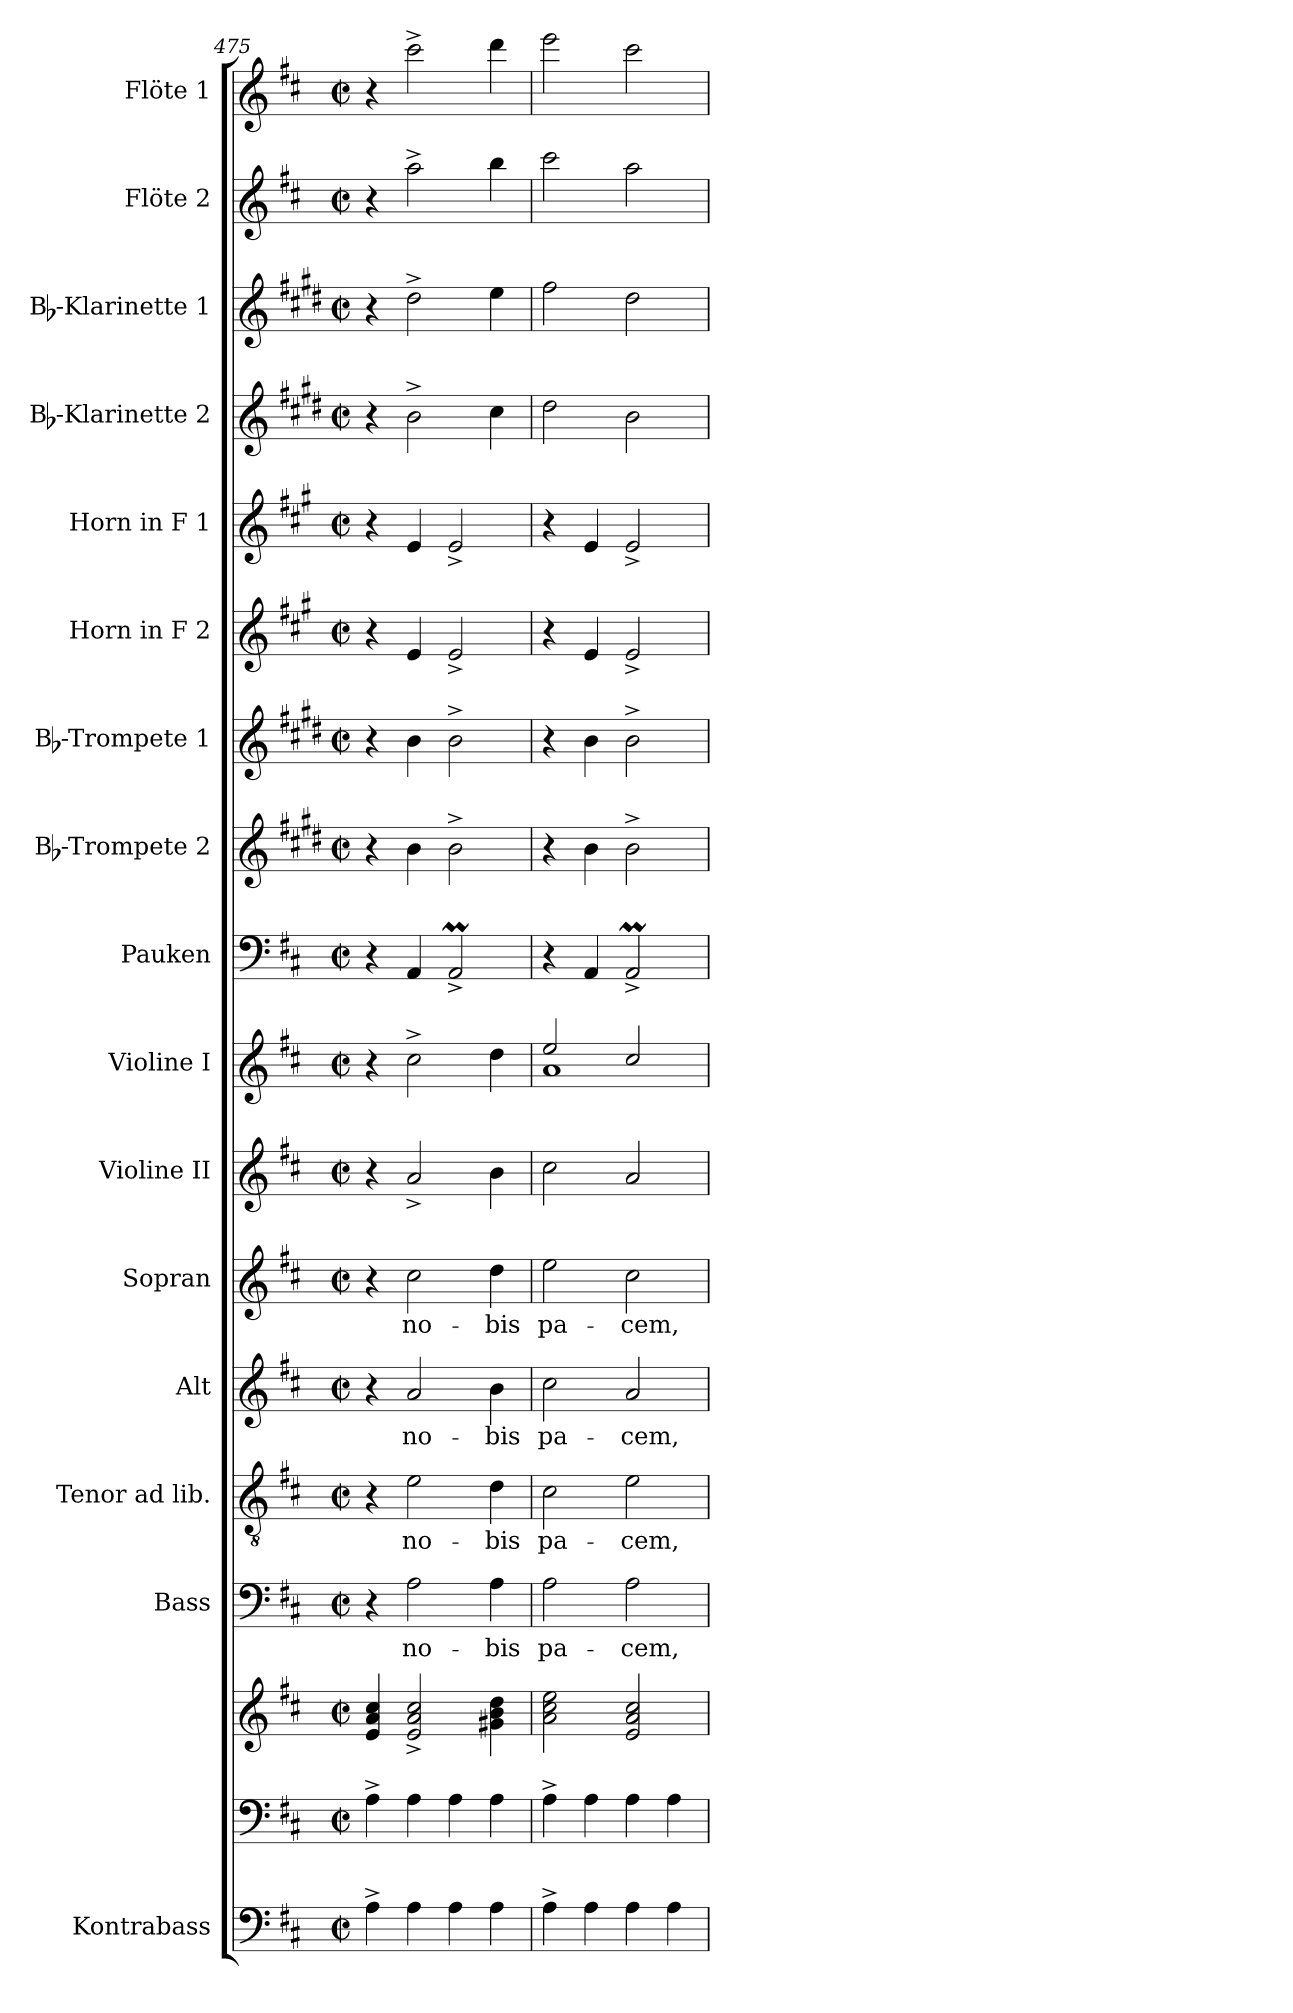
**kern	**kern	**kern	**kern	**text	**kern	**text	**kern	**text	**kern	**text	**kern	**kern	**kern	**kern	**kern	**kern	**kern	**kern	**kern	**kern	**kern
*part17	*part16	*part16	*part15	*part15	*part14	*part14	*part13	*part13	*part12	*part12	*part11	*part10	*part9	*part8	*part7	*part6	*part5	*part4	*part3	*part2	*part1
*staff18	*staff17	*staff16	*staff15	*staff15	*staff14	*staff14	*staff13	*staff13	*staff12	*staff12	*staff11	*staff10	*staff9	*staff8	*staff7	*staff6	*staff5	*staff4	*staff3	*staff2	*staff1
*I"Kontrabass	*	*	*I"Bass	*	*I"Tenor ad lib.	*	*I"Alt	*	*I"Sopran	*	*I"Violine II	*I"Violine I	*I"Pauken	*I"Bb-Trompete 2	*I"Bb-Trompete 1	*I"Horn in F 2	*I"Horn in F 1	*I"Bb-Klarinette 2	*I"Bb-Klarinette 1	*I"Flöte 2	*I"Flöte 1
*I'Kb.	*	*	*I'B.	*	*I'T.	*	*I'A.	*	*I'S.	*	*I'Vl. II	*I'Vl. I	*I'Pk.	*I'Bb Trp. 2	*I'Bb Trp. 1	*	*	*I'Bb Kl. 2	*I'Bb Kl. 1	*I'Fl. 2	*I'Fl. 1
*clefF4	*clefF4	*clefG2	*clefF4	*	*clefGv2	*	*clefG2	*	*clefG2	*	*clefG2	*clefG2	*clefF4	*clefG2	*clefG2	*clefG2	*clefG2	*clefG2	*clefG2	*clefG2	*clefG2
*ITrd7c12	*	*	*	*	*	*	*	*	*	*	*	*	*	*ITrd1c2	*ITrd1c2	*ITrd4c7	*ITrd4c7	*ITrd1c2	*ITrd1c2	*	*
*k[f#c#]	*k[f#c#]	*k[f#c#]	*k[f#c#]	*	*k[f#c#]	*	*k[f#c#]	*	*k[f#c#]	*	*k[f#c#]	*k[f#c#]	*k[f#c#]	*k[f#c#]	*k[f#c#]	*k[f#c#]	*k[f#c#]	*k[f#c#]	*k[f#c#]	*k[f#c#]	*k[f#c#]
*D:	*D:	*D:	*D:	*	*D:	*	*D:	*	*D:	*	*D:	*D:	*D:	*D:	*D:	*D:	*D:	*D:	*D:	*D:	*D:
*M2/2	*M2/2	*M2/2	*M2/2	*	*M2/2	*	*M2/2	*	*M2/2	*	*M2/2	*M2/2	*M2/2	*M2/2	*M2/2	*M2/2	*M2/2	*M2/2	*M2/2	*M2/2	*M2/2
*met(c|)	*met(c|)	*met(c|)	*met(c|)	*	*met(c|)	*	*met(c|)	*	*met(c|)	*	*met(c|)	*met(c|)	*met(c|)	*met(c|)	*met(c|)	*met(c|)	*met(c|)	*met(c|)	*met(c|)	*met(c|)	*met(c|)
=475	=475	=475	=475	=475	=475	=475	=475	=475	=475	=475	=475	=475	=475	=475	=475	=475	=475	=475	=475	=475	=475
4AA^>\	4A^>\	4e/ 4a/ 4cc#/	4r	.	4r	.	4r	.	4r	.	4r	4r	4r	4r	4r	4r	4r	4r	4r	4r	4r
!	!	!	!	!LO:LY:b	!	!LO:LY:b	!	!LO:LY:b	!	!LO:LY:b	!	!	!	!	!	!	!	!	!	!	!
4AA\	4A\	2e/^< 2a/^< 2cc#/^<	2A\	no-	2e\	no-	2a/	no-	2cc#\	no-	2a^</	2cc#^>\	4AA/	4a\	4a\	4A/	4A/	2a^>\	2cc#^>\	2aa^>\	2ccc#^>\
4AA\	4A\	.	.	.	.	.	.	.	.	.	.	.	2AAM^>/	2a^>\	2a^>\	2A^</	2A^</	.	.	.	.
!	!	!	!	!LO:LY:b	!	!LO:LY:b	!	!LO:LY:b	!	!LO:LY:b	!	!	!	!	!	!	!	!	!	!	!
4AA\	4A\	4g#X\ 4b\ 4dd\	4A\	-bis	4d\	-bis	4b\	-bis	4dd\	-bis	4b\	4dd\	.	.	.	.	.	4b\	4dd\	4bb\	4ddd\
=476	=476	=476	=476	=476	=476	=476	=476	=476	=476	=476	=476	=476	=476	=476	=476	=476	=476	=476	=476	=476	=476
!	!	!	!	!LO:LY:b	!	!LO:LY:b	!	!LO:LY:b	!	!LO:LY:b	!	!	!	!	!	!	!	!	!	!	!
*	*	*	*	*	*	*	*	*	*	*	*	*^	*	*	*	*	*	*	*	*	*
4AA^>\	4A^>\	2a\ 2cc#\ 2ee\	2A\	pa-	2c#\	pa-	2cc#\	pa-	2ee\	pa-	2cc#\	2ee/	1a	4r	4r	4r	4r	4r	2cc#\	2ee\	2ccc#\	2eee\
4AA\	4A\	.	.	.	.	.	.	.	.	.	.	.	.	4AA/	4a\	4a\	4A/	4A/	.	.	.	.
!	!	!	!	!LO:LY:b	!	!LO:LY:b	!	!LO:LY:b	!	!LO:LY:b	!	!	!	!	!	!	!	!	!	!	!	!
4AA\	4A\	2e/ 2a/ 2cc#/	2A\	-cem,	2e\	-cem,	2a/	-cem,	2cc#\	-cem,	2a/	2cc#/	.	2AAM^>/	2a^>\	2a^>\	2A^</	2A^</	2a\	2cc#\	2aa\	2ccc#\
4AA\	4A\	.	.	.	.	.	.	.	.	.	.	.	.	.	.	.	.	.	.	.	.	.
*	*	*	*	*	*	*	*	*	*	*	*	*v	*v	*	*	*	*	*	*	*	*	*
=	=	=	=	=	=	=	=	=	=	=	=	=	=	=	=	=	=	=	=	=	=
*-	*-	*-	*-	*-	*-	*-	*-	*-	*-	*-	*-	*-	*-	*-	*-	*-	*-	*-	*-	*-	*-
